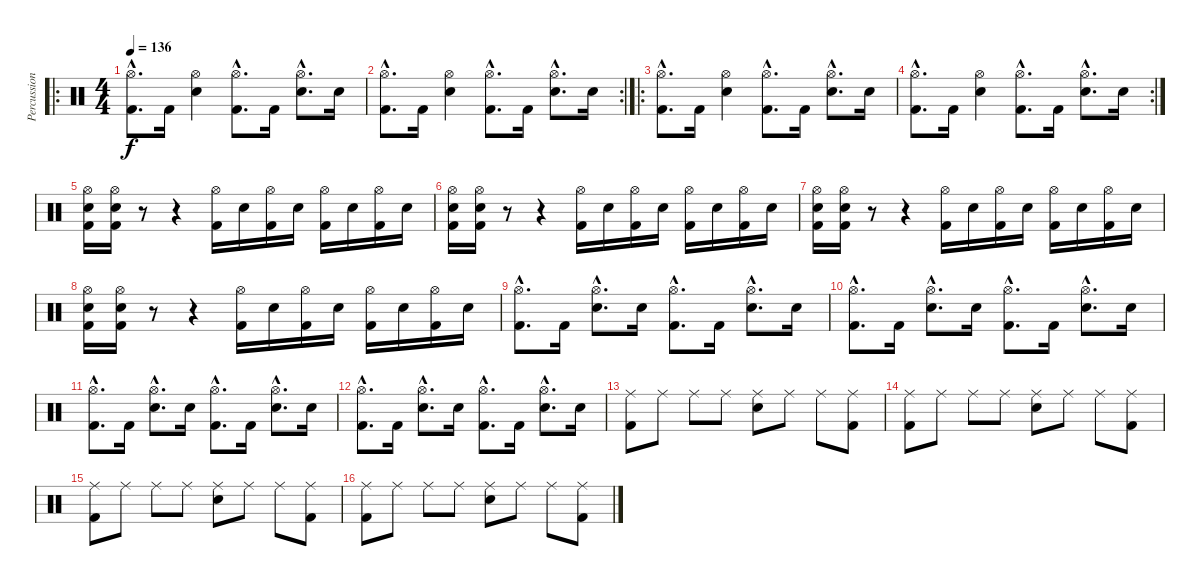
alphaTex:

\track ("Percussions" "Percussion") {instrument percussion}
\staff {score}
\articulation defaults
\ro
\ts (4 4)
\tempo 136
\clef neutral
\ks c
("Hi-Hat (open)"{hac} "Kick (hit) 2"{hac}).8{d dy f} "Kick (hit) 2".16 ("Hi-Hat (open)" "Electric Snare (hit)").4 ("Hi-Hat (open)"{hac} "Kick (hit) 2"{hac}).8{d} "Kick (hit) 2".16 ("Hi-Hat (open)"{hac} "Electric Snare (hit)"{hac}).8{d} "Electric Snare (hit)".16 |
\rc 2
("Hi-Hat (open)"{hac} "Kick (hit) 2"{hac}).8{d} "Kick (hit) 2".16 ("Hi-Hat (open)" "Electric Snare (hit)").4 ("Hi-Hat (open)"{hac} "Kick (hit) 2"{hac}).8{d} "Kick (hit) 2".16 ("Hi-Hat (open)"{hac} "Electric Snare (hit)"{hac}).8{d} "Electric Snare (hit)".16 |
\ro
("Hi-Hat (open)"{hac} "Kick (hit) 2"{hac}).8{d} "Kick (hit) 2".16 ("Hi-Hat (open)" "Electric Snare (hit)").4 ("Hi-Hat (open)"{hac} "Kick (hit) 2"{hac}).8{d} "Kick (hit) 2".16 ("Hi-Hat (open)"{hac} "Electric Snare (hit)"{hac}).8{d} "Electric Snare (hit)".16 |
\rc 2
("Hi-Hat (open)"{hac} "Kick (hit) 2"{hac}).8{d} "Kick (hit) 2".16 ("Hi-Hat (open)" "Electric Snare (hit)").4 ("Hi-Hat (open)"{hac} "Kick (hit) 2"{hac}).8{d} "Kick (hit) 2".16 ("Hi-Hat (open)"{hac} "Electric Snare (hit)"{hac}).8{d} "Electric Snare (hit)".16 |
("Hi-Hat (open)" "Electric Snare (hit)" "Kick (hit) 2").16 ("Hi-Hat (open)" "Electric Snare (hit)" "Kick (hit) 2").16 r.8 r.4 ("Hi-Hat (open)" "Kick (hit) 2").16 "Electric Snare (hit)".16 ("Hi-Hat (open)" "Kick (hit) 2").16 "Electric Snare (hit)".16 ("Hi-Hat (open)" "Kick (hit) 2").16 "Electric Snare (hit)".16 ("Hi-Hat (open)" "Kick (hit) 2").16 "Electric Snare (hit)".16 |
("Hi-Hat (open)" "Electric Snare (hit)" "Kick (hit) 2").16 ("Hi-Hat (open)" "Electric Snare (hit)" "Kick (hit) 2").16 r.8 r.4 ("Hi-Hat (open)" "Kick (hit) 2").16 "Electric Snare (hit)".16 ("Hi-Hat (open)" "Kick (hit) 2").16 "Electric Snare (hit)".16 ("Hi-Hat (open)" "Kick (hit) 2").16 "Electric Snare (hit)".16 ("Hi-Hat (open)" "Kick (hit) 2").16 "Electric Snare (hit)".16 |
("Hi-Hat (open)" "Electric Snare (hit)" "Kick (hit) 2").16 ("Hi-Hat (open)" "Electric Snare (hit)" "Kick (hit) 2").16 r.8 r.4 ("Hi-Hat (open)" "Kick (hit) 2").16 "Electric Snare (hit)".16 ("Hi-Hat (open)" "Kick (hit) 2").16 "Electric Snare (hit)".16 ("Hi-Hat (open)" "Kick (hit) 2").16 "Electric Snare (hit)".16 ("Hi-Hat (open)" "Kick (hit) 2").16 "Electric Snare (hit)".16 |
("Hi-Hat (open)" "Electric Snare (hit)" "Kick (hit) 2").16 ("Hi-Hat (open)" "Electric Snare (hit)" "Kick (hit) 2").16 r.8 r.4 ("Hi-Hat (open)" "Kick (hit) 2").16 "Electric Snare (hit)".16 ("Hi-Hat (open)" "Kick (hit) 2").16 "Electric Snare (hit)".16 ("Hi-Hat (open)" "Kick (hit) 2").16 "Electric Snare (hit)".16 ("Hi-Hat (open)" "Kick (hit) 2").16 "Electric Snare (hit)".16 |
("Hi-Hat (open)"{hac} "Kick (hit) 2"{hac}).8{d} "Kick (hit) 2".16 ("Hi-Hat (open)"{hac} "Electric Snare (hit)"{hac}).8{d} "Electric Snare (hit)".16 ("Hi-Hat (open)"{hac} "Kick (hit) 2"{hac}).8{d} "Kick (hit) 2".16 ("Hi-Hat (open)"{hac} "Electric Snare (hit)"{hac}).8{d} "Electric Snare (hit)".16 |
("Hi-Hat (open)"{hac} "Kick (hit) 2"{hac}).8{d} "Kick (hit) 2".16 ("Hi-Hat (open)"{hac} "Electric Snare (hit)"{hac}).8{d} "Electric Snare (hit)".16 ("Hi-Hat (open)"{hac} "Kick (hit) 2"{hac}).8{d} "Kick (hit) 2".16 ("Hi-Hat (open)"{hac} "Electric Snare (hit)"{hac}).8{d} "Electric Snare (hit)".16 |
("Hi-Hat (open)"{hac} "Kick (hit) 2"{hac}).8{d} "Kick (hit) 2".16 ("Hi-Hat (open)"{hac} "Electric Snare (hit)"{hac}).8{d} "Electric Snare (hit)".16 ("Hi-Hat (open)"{hac} "Kick (hit) 2"{hac}).8{d} "Kick (hit) 2".16 ("Hi-Hat (open)"{hac} "Electric Snare (hit)"{hac}).8{d} "Electric Snare (hit)".16 |
("Hi-Hat (open)"{hac} "Kick (hit) 2"{hac}).8{d} "Kick (hit) 2".16 ("Hi-Hat (open)"{hac} "Electric Snare (hit)"{hac}).8{d} "Electric Snare (hit)".16 ("Hi-Hat (open)"{hac} "Kick (hit) 2"{hac}).8{d} "Kick (hit) 2".16 ("Hi-Hat (open)"{hac} "Electric Snare (hit)"{hac}).8{d} "Electric Snare (hit)".16 |
("Ride (middle)" "Kick (hit) 2").8 "Ride (middle)".8 "Ride (middle)".8 "Ride (middle)".8 ("Ride (middle)" "Electric Snare (hit)").8 "Ride (middle)".8 "Ride (middle)".8 ("Ride (middle)" "Kick (hit) 2").8 |
("Ride (middle)" "Kick (hit) 2").8 "Ride (middle)".8 "Ride (middle)".8 "Ride (middle)".8 ("Ride (middle)" "Electric Snare (hit)").8 "Ride (middle)".8 "Ride (middle)".8 ("Ride (middle)" "Kick (hit) 2").8 |
("Ride (middle)" "Kick (hit) 2").8 "Ride (middle)".8 "Ride (middle)".8 "Ride (middle)".8 ("Ride (middle)" "Electric Snare (hit)").8 "Ride (middle)".8 "Ride (middle)".8 ("Ride (middle)" "Kick (hit) 2").8 |
("Ride (middle)" "Kick (hit) 2").8 "Ride (middle)".8 "Ride (middle)".8 "Ride (middle)".8 ("Ride (middle)" "Electric Snare (hit)").8 "Ride (middle)".8 "Ride (middle)".8 ("Ride (middle)" "Kick (hit) 2").8
